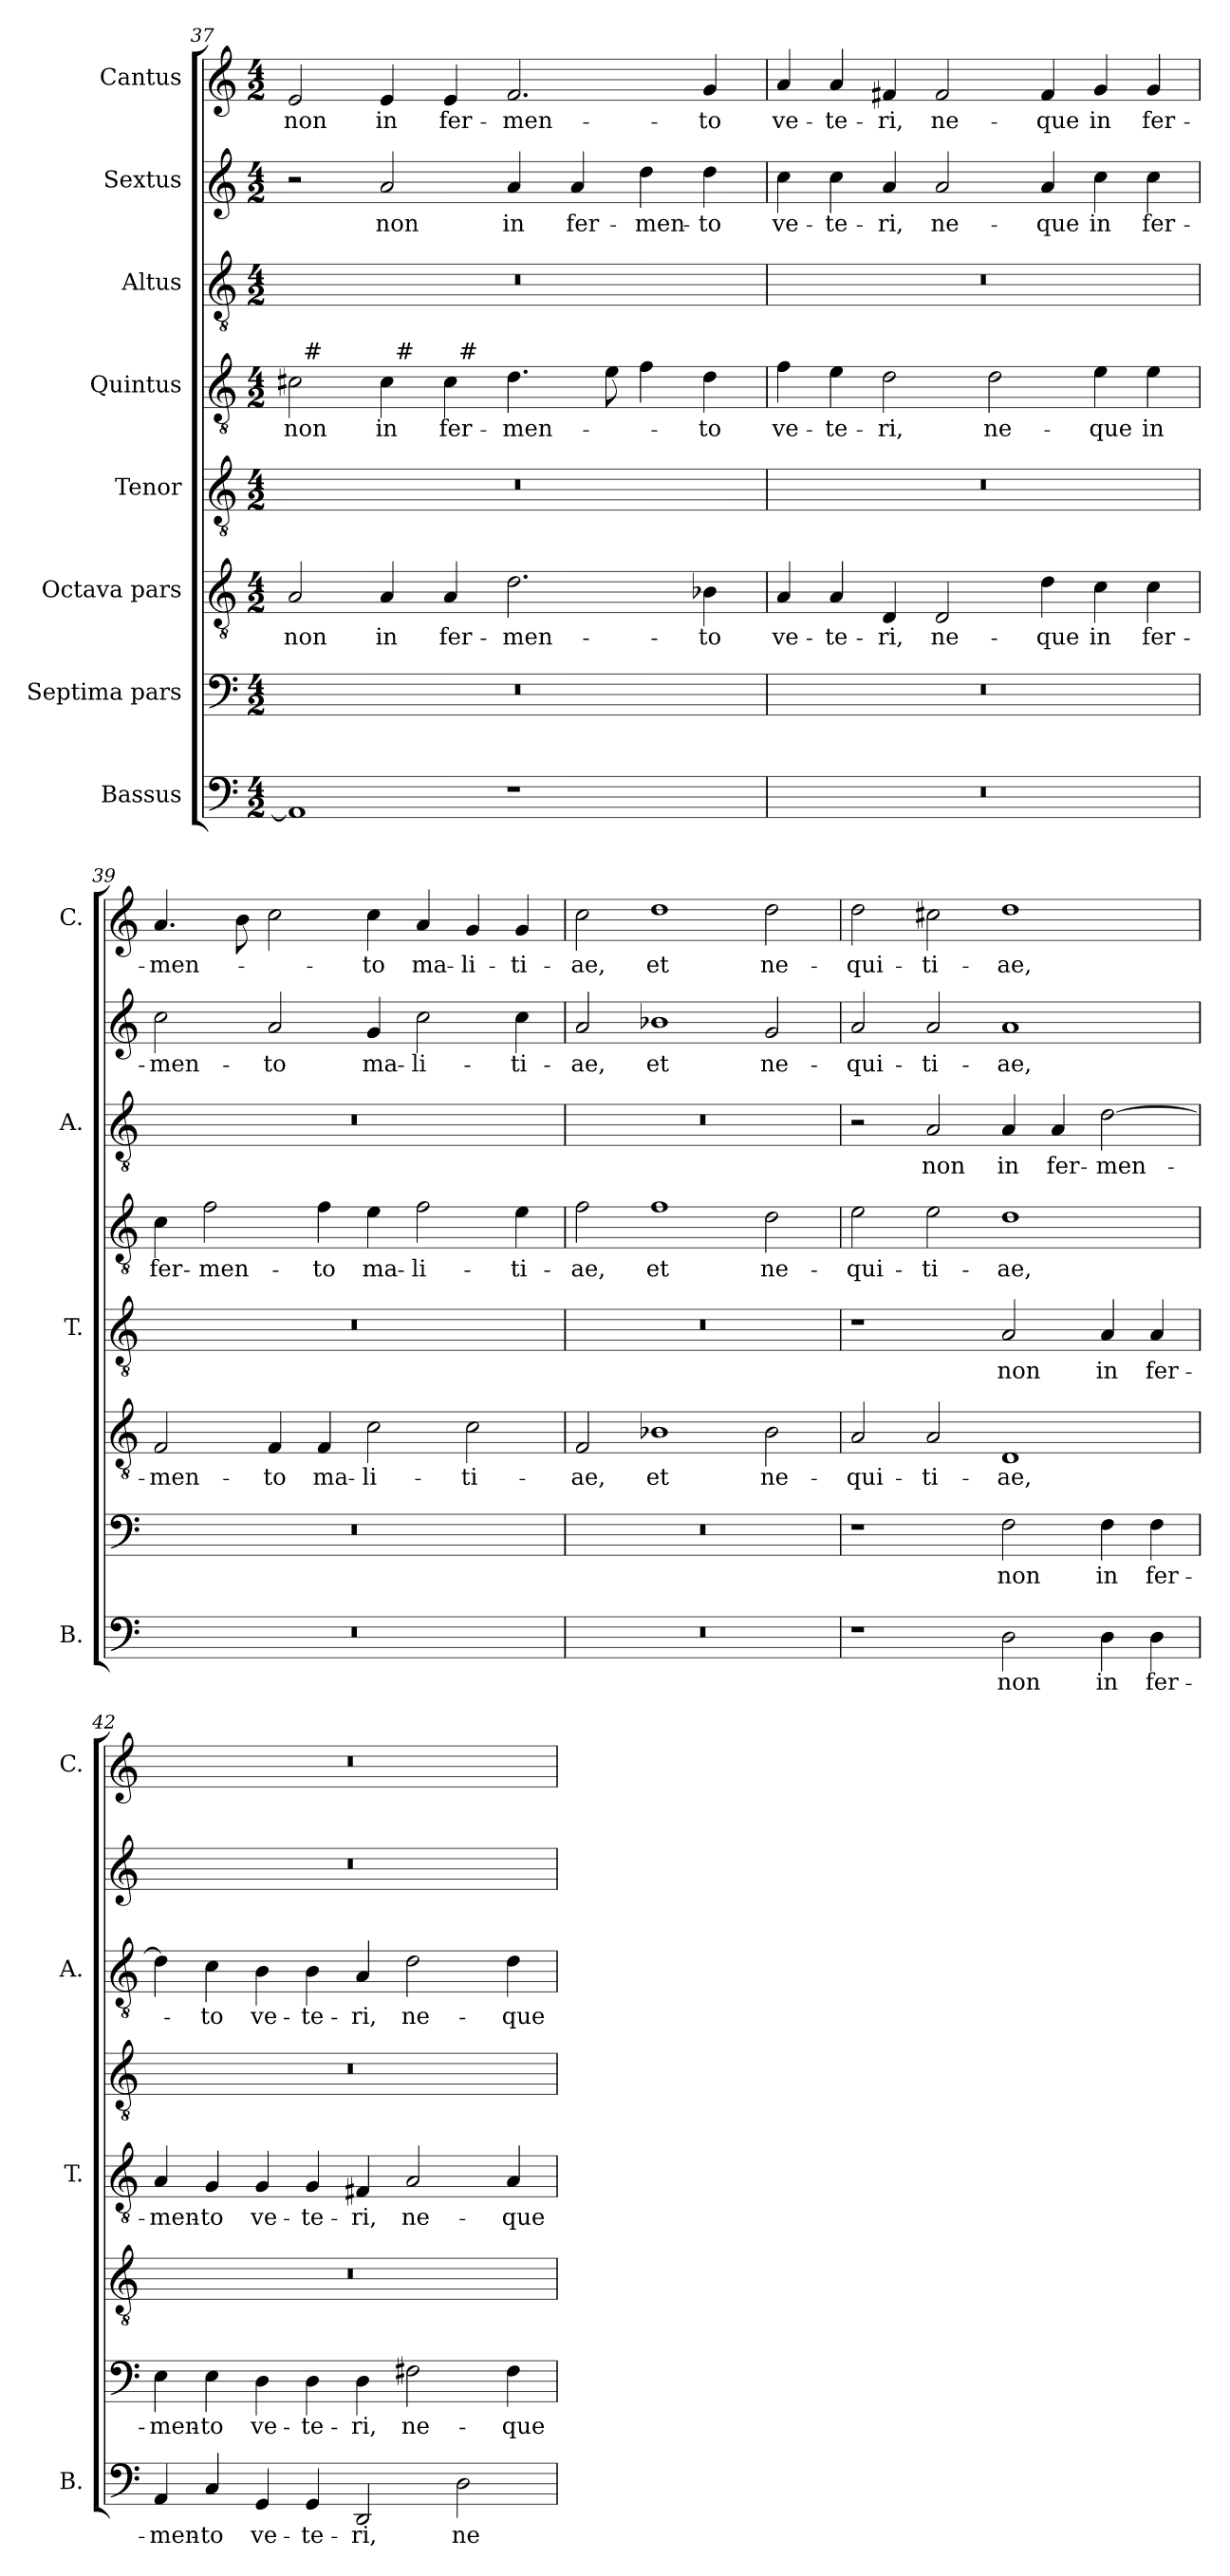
**kern	**text	**kern	**text	**kern	**text	**kern	**text	**kern	**text	**kern	**text	**kern	**text	**kern	**text
*part8	*part8	*part7	*part7	*part6	*part6	*part5	*part5	*part4	*part4	*part3	*part3	*part2	*part2	*part1	*part1
*staff8	*staff8	*staff7	*staff7	*staff6	*staff6	*staff5	*staff5	*staff4	*staff4	*staff3	*staff3	*staff2	*staff2	*staff1	*staff1
*I"Bassus	*	*I"Septima pars	*	*I"Octava pars	*	*I"Tenor	*	*I"Quintus	*	*I"Altus	*	*I"Sextus	*	*I"Cantus	*
*I'B.	*	*	*	*	*	*I'T.	*	*	*	*I'A.	*	*	*	*I'C.	*
*clefF4	*	*clefF4	*	*clefGv2	*	*clefGv2	*	*clefGv2	*	*clefGv2	*	*clefG2	*	*clefG2	*
*	*	*	*	*ITrd7c12	*	*ITrd7c12	*	*ITrd7c12	*	*ITrd7c12	*	*	*	*	*
*k[]	*	*k[]	*	*k[]	*	*k[]	*	*k[]	*	*k[]	*	*k[]	*	*k[]	*
*C:	*	*C:	*	*C:	*	*C:	*	*C:	*	*C:	*	*C:	*	*C:	*
*M4/2	*	*M4/2	*	*M4/2	*	*M4/2	*	*M4/2	*	*M4/2	*	*M4/2	*	*M4/2	*
=37	=37	=37	=37	=37	=37	=37	=37	=37	=37	=37	=37	=37	=37	=37	=37
!	!	!LO:N:vis=1	!	!	!LO:LY:b	!LO:N:vis=1	!	!	!LO:LY:b	!LO:N:vis=1	!	!	!	!	!LO:LY:b
*	*	*	*	*	*	*	*	*^	*	*	*	*	*	*	*
*	*	*	*	*	*	*	*	*	*^	*	*	*	*	*	*	*
*	*	*	*	*	*	*	*	*	*	*^	*	*	*	*	*	*	*
1AA]	.	0r	.	2AA/	non	0r	.	2C#\	32ryy	2ryy	2ryy	non	0r	.	2r	.	2e/	non
!	!	!	!	!	!	!	!	!	!LO:TX:a:t=#	!	!	!	!	!	!	!	!	!
.	.	.	.	.	.	.	.	.	1ryy	.	.	.	.	.	.	.	.	.
!	!	!	!	!	!LO:LY:b	!	!	!	!	!	!	!LO:LY:b	!	!	!	!LO:LY:b	!	!LO:LY:b
.	.	.	.	4AA/	in	.	.	4C#\	.	32ryy	4ryy	in	.	.	2a/	non	4e/	in
!	!	!	!	!	!	!	!	!	!	!LO:TX:a:t=#	!	!	!	!	!	!	!	!
.	.	.	.	.	.	.	.	.	.	1ryy	.	.	.	.	.	.	.	.
!	!	!	!	!	!LO:LY:b	!	!	!	!	!	!	!LO:LY:b	!	!	!	!	!	!LO:LY:b
.	.	.	.	4AA/	fer-	.	.	4C#\	.	.	32ryy	fer-	.	.	.	.	4e/	fer-
!	!	!	!	!	!	!	!	!	!	!	!LO:TX:a:t=#	!	!	!	!	!	!	!
.	.	.	.	.	.	.	.	.	.	.	1ryy	.	.	.	.	.	.	.
!	!	!	!	!	!LO:LY:b	!	!	!	!	!	!	!LO:LY:b	!	!	!	!LO:LY:b	!	!LO:LY:b
1r	.	.	.	2.D\	-men-	.	.	4.D\	.	.	.	-men-	.	.	4a/	in	2.f/	-men-
.	.	.	.	.	.	.	.	.	2ryy	.	.	.	.	.	.	.	.	.
!	!	!	!	!	!	!	!	!	!	!	!	!	!	!	!	!LO:LY:b	!	!
.	.	.	.	.	.	.	.	.	.	.	.	.	.	.	4a/	fer-	.	.
.	.	.	.	.	.	.	.	8E\	.	.	.	.	.	.	.	.	.	.
!	!	!	!	!	!	!	!	!	!	!	!	!	!	!	!	!LO:LY:b	!	!
.	.	.	.	.	.	.	.	4F\	.	.	.	.	.	.	4dd\	-men-	.	.
.	.	.	.	.	.	.	.	.	4...ryy	4...ryy	.	.	.	.	.	.	.	.
!	!	!	!	!	!LO:LY:b	!	!	!	!	!	!	!LO:LY:b	!	!	!	!LO:LY:b	!	!LO:LY:b
.	.	.	.	4BB-X\	-to	.	.	4D\	.	.	.	-to	.	.	4dd\	-to	4g/	-to
.	.	.	.	.	.	.	.	.	.	.	8..ryy	.	.	.	.	.	.	.
=38	=38	=38	=38	=38	=38	=38	=38	=38	=38	=38	=38	=38	=38	=38	=38	=38	=38	=38
!LO:N:vis=1	!	!LO:N:vis=1	!	!	!LO:LY:b	!LO:N:vis=1	!	!	!	!	!	!LO:LY:b	!LO:N:vis=1	!	!	!LO:LY:b	!	!LO:LY:b
*	*	*	*	*	*	*	*	*v	*v	*v	*v	*	*	*	*	*	*	*
0r	.	0r	.	4AA/	ve-	0r	.	4F\	ve-	0r	.	4cc\	ve-	4a/	ve-
!	!	!	!	!	!LO:LY:b	!	!	!	!LO:LY:b	!	!	!	!LO:LY:b	!	!LO:LY:b
.	.	.	.	4AA/	-te-	.	.	4E\	-te-	.	.	4cc\	-te-	4a/	-te-
!	!	!	!	!	!LO:LY:b	!	!	!	!LO:LY:b	!	!	!	!LO:LY:b	!	!LO:LY:b
.	.	.	.	4DD/	-ri,	.	.	2D\	-ri,	.	.	4a/	-ri,	4f#X/	-ri,
!	!	!	!	!	!LO:LY:b	!	!	!	!	!	!	!	!LO:LY:b	!	!LO:LY:b
.	.	.	.	2DD/	ne-	.	.	.	.	.	.	2a/	ne-	2f#/	ne-
!	!	!	!	!	!	!	!	!	!LO:LY:b	!	!	!	!	!	!
.	.	.	.	.	.	.	.	2D\	ne-	.	.	.	.	.	.
!	!	!	!	!	!LO:LY:b	!	!	!	!	!	!	!	!LO:LY:b	!	!LO:LY:b
.	.	.	.	4D\	-que	.	.	.	.	.	.	4a/	-que	4f#/	-que
!	!	!	!	!	!LO:LY:b	!	!	!	!LO:LY:b	!	!	!	!LO:LY:b	!	!LO:LY:b
.	.	.	.	4C\	in	.	.	4E\	-que	.	.	4cc\	in	4g/	in
!	!	!	!	!	!LO:LY:b	!	!	!	!LO:LY:b	!	!	!	!LO:LY:b	!	!LO:LY:b
.	.	.	.	4C\	fer-	.	.	4E\	in	.	.	4cc\	fer-	4g/	fer-
=39	=39	=39	=39	=39	=39	=39	=39	=39	=39	=39	=39	=39	=39	=39	=39
!LO:N:vis=1	!	!LO:N:vis=1	!	!	!LO:LY:b	!LO:N:vis=1	!	!	!LO:LY:b	!LO:N:vis=1	!	!	!LO:LY:b	!	!LO:LY:b
0r	.	0r	.	2FF/	-men-	0r	.	4C\	fer-	0r	.	2cc\	-men-	4.a/	-men-
!	!	!	!	!	!	!	!	!	!LO:LY:b	!	!	!	!	!	!
.	.	.	.	.	.	.	.	2F\	-men-	.	.	.	.	.	.
.	.	.	.	.	.	.	.	.	.	.	.	.	.	8b\	.
!	!	!	!	!	!LO:LY:b	!	!	!	!	!	!	!	!LO:LY:b	!	!
.	.	.	.	4FF/	-to	.	.	.	.	.	.	2a/	-to	2cc\	.
!	!	!	!	!	!LO:LY:b	!	!	!	!LO:LY:b	!	!	!	!	!	!
.	.	.	.	4FF/	ma-	.	.	4F\	-to	.	.	.	.	.	.
!	!	!	!	!	!LO:LY:b	!	!	!	!LO:LY:b	!	!	!	!LO:LY:b	!	!LO:LY:b
.	.	.	.	2C\	-li-	.	.	4E\	ma-	.	.	4g/	ma-	4cc\	-to
!	!	!	!	!	!	!	!	!	!LO:LY:b	!	!	!	!LO:LY:b	!	!LO:LY:b
.	.	.	.	.	.	.	.	2F\	-li-	.	.	2cc\	-li-	4a/	ma-
!	!	!	!	!	!LO:LY:b	!	!	!	!	!	!	!	!	!	!LO:LY:b
.	.	.	.	2C\	-ti-	.	.	.	.	.	.	.	.	4g/	-li-
!	!	!	!	!	!	!	!	!	!LO:LY:b	!	!	!	!LO:LY:b	!	!LO:LY:b
.	.	.	.	.	.	.	.	4E\	-ti-	.	.	4cc\	-ti-	4g/	-ti-
=40	=40	=40	=40	=40	=40	=40	=40	=40	=40	=40	=40	=40	=40	=40	=40
!LO:N:vis=1	!	!LO:N:vis=1	!	!	!LO:LY:b	!LO:N:vis=1	!	!	!LO:LY:b	!LO:N:vis=1	!	!	!LO:LY:b	!	!LO:LY:b
0r	.	0r	.	2FF/	-ae,	0r	.	2F\	-ae,	0r	.	2a/	-ae,	2cc\	-ae,
!	!	!	!	!	!LO:LY:b	!	!	!	!LO:LY:b	!	!	!	!LO:LY:b	!	!LO:LY:b
.	.	.	.	1BB-X	et	.	.	1F	et	.	.	1b-X	et	1dd	et
!	!	!	!	!	!LO:LY:b	!	!	!	!LO:LY:b	!	!	!	!LO:LY:b	!	!LO:LY:b
.	.	.	.	2BB-\	ne-	.	.	2D\	ne-	.	.	2g/	ne-	2dd\	ne-
!!LO:LB:g=z
=41	=41	=41	=41	=41	=41	=41	=41	=41	=41	=41	=41	=41	=41	=41	=41
!	!	!	!	!	!LO:LY:b	!	!	!	!LO:LY:b	!	!	!	!LO:LY:b	!	!LO:LY:b
1r	.	1r	.	2AA/	-qui-	1r	.	2E\	-qui-	2r	.	2a/	-qui-	2dd\	-qui-
!	!	!	!	!	!LO:LY:b	!	!	!	!LO:LY:b	!	!LO:LY:b	!	!LO:LY:b	!	!LO:LY:b
.	.	.	.	2AA/	-ti-	.	.	2E\	-ti-	2AA/	non	2a/	-ti-	2cc#X\	-ti-
!	!LO:LY:b	!	!LO:LY:b	!	!LO:LY:b	!	!LO:LY:b	!	!LO:LY:b	!	!LO:LY:b	!	!LO:LY:b	!	!LO:LY:b
2D\	non	2F\	non	1DD	-ae,	2AA/	non	1D	-ae,	4AA/	in	1a	-ae,	1dd	-ae,
!	!	!	!	!	!	!	!	!	!	!	!LO:LY:b	!	!	!	!
.	.	.	.	.	.	.	.	.	.	4AA/	fer-	.	.	.	.
!	!LO:LY:b	!	!LO:LY:b	!	!	!	!LO:LY:b	!	!	!	!LO:LY:b	!	!	!	!
4D\	in	4F\	in	.	.	4AA/	in	.	.	[>2D\	-men-	.	.	.	.
!	!LO:LY:b	!	!LO:LY:b	!	!	!	!LO:LY:b	!	!	!	!	!	!	!	!
4D\	fer-	4F\	fer-	.	.	4AA/	fer-	.	.	.	.	.	.	.	.
=42	=42	=42	=42	=42	=42	=42	=42	=42	=42	=42	=42	=42	=42	=42	=42
!	!LO:LY:b	!	!LO:LY:b	!LO:N:vis=1	!	!	!LO:LY:b	!LO:N:vis=1	!	!	!	!LO:N:vis=1	!	!LO:N:vis=1	!
4AA/	-men-	4E\	-men-	0r	.	4AA/	-men-	0r	.	4D\]	.	0r	.	0r	.
!	!LO:LY:b	!	!LO:LY:b	!	!	!	!LO:LY:b	!	!	!	!LO:LY:b	!	!	!	!
4C/	-to	4E\	-to	.	.	4GG/	-to	.	.	4C\	-to	.	.	.	.
!	!LO:LY:b	!	!LO:LY:b	!	!	!	!LO:LY:b	!	!	!	!LO:LY:b	!	!	!	!
4GG/	ve-	4D\	ve-	.	.	4GG/	ve-	.	.	4BB\	ve-	.	.	.	.
!	!LO:LY:b	!	!LO:LY:b	!	!	!	!LO:LY:b	!	!	!	!LO:LY:b	!	!	!	!
4GG/	-te-	4D\	-te-	.	.	4GG/	-te-	.	.	4BB\	-te-	.	.	.	.
!	!LO:LY:b	!	!LO:LY:b	!	!	!	!LO:LY:b	!	!	!	!LO:LY:b	!	!	!	!
2DD/	-ri,	4D\	-ri,	.	.	4FF#X/	-ri,	.	.	4AA/	-ri,	.	.	.	.
!	!	!	!LO:LY:b	!	!	!	!LO:LY:b	!	!	!	!LO:LY:b	!	!	!	!
.	.	2F#X\	ne-	.	.	2AA/	ne-	.	.	2D\	ne-	.	.	.	.
!	!LO:LY:b	!	!	!	!	!	!	!	!	!	!	!	!	!	!
2D\	ne-	.	.	.	.	.	.	.	.	.	.	.	.	.	.
!	!	!	!LO:LY:b	!	!	!	!LO:LY:b	!	!	!	!LO:LY:b	!	!	!	!
.	.	4F#\	-que	.	.	4AA/	-que	.	.	4D\	-que	.	.	.	.
=	=	=	=	=	=	=	=	=	=	=	=	=	=	=	=
*-	*-	*-	*-	*-	*-	*-	*-	*-	*-	*-	*-	*-	*-	*-	*-
